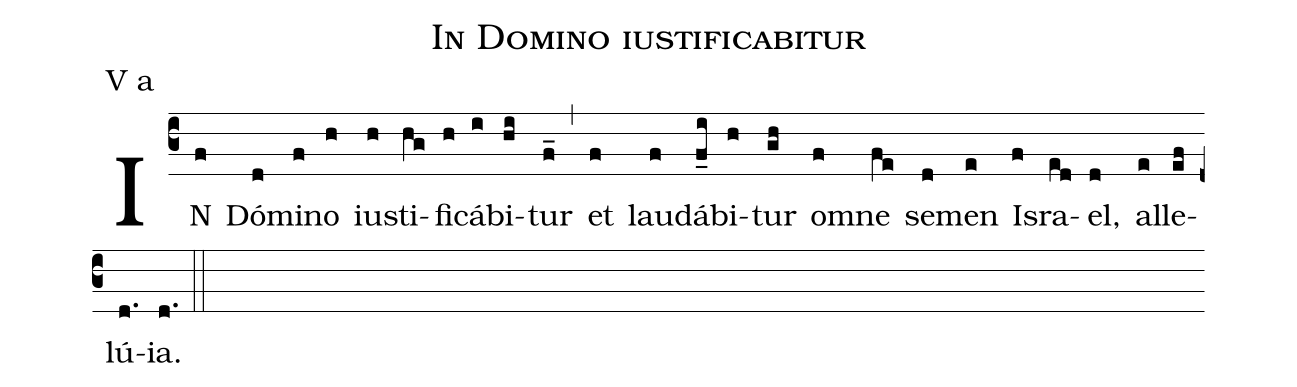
name: In Domino iustificabitur;
annotation: V a;
mode: 5;
%%
(c3)
IN(f) Dó(d)mi(f)no(h) iu(h)sti(hg)fi(h)cá(i)bi(hi)tur(f_) (,)
et(f) lau(f)dá(f_i)bi(h)tur(gh) om(f)ne(fe) se(d)men(e) Is(f)ra(ed)el,(d) al(e)le(ef)lú(d.)ia.(d.) (::)
